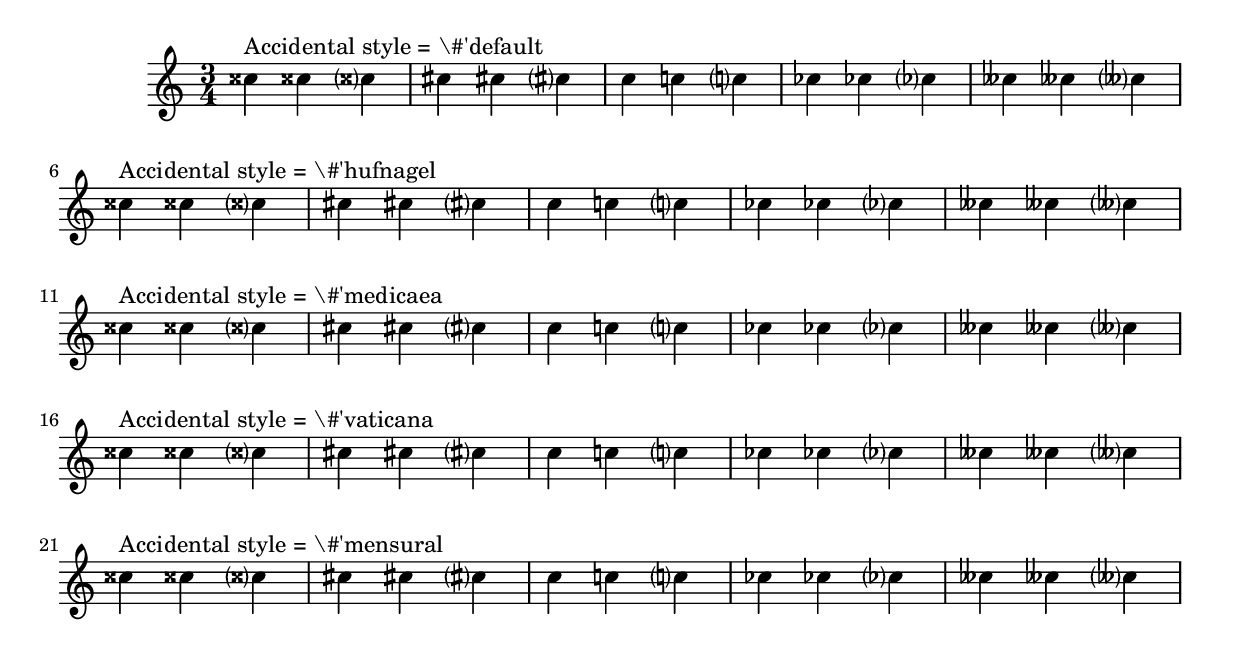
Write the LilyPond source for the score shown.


\header {
texidoc = "@cindex Ancient Accidentals
Accidentals are available in different ancient styles, which all
are collected here.
"
}

\version "2.3.8"

\score { 
  \context Voice \relative c {
    \time 3/4
	\override Staff.Accidental  #'style = #'default
	cisis''^"Accidental style = \#'default" cisis! cisis? |
	cis cis! cis? | 
	c c! c? |
	ces ces! ces? |
	ceses ceses! ceses? |
	\break
	
	\override Staff.Accidental  #'style = #'hufnagel
	cisis^"Accidental style = \#'hufnagel" cisis! cisis? |
	cis cis! cis? | 
	c c! c? |
	ces ces! ces? |
	ceses ceses! ceses? |
	\break
	
	\override Staff.Accidental  #'style = #'medicaea
	cisis^"Accidental style = \#'medicaea" cisis! cisis? |
	cis cis! cis? | 
	c c! c? |
	ces ces! ces? |
	ceses ceses! ceses? |
	\break
	
	\override Staff.Accidental  #'style = #'vaticana
	cisis^"Accidental style = \#'vaticana" cisis! cisis? |
	cis cis! cis? | 
	c c! c? |
	ces ces! ces? |
	ceses ceses! ceses? |
	\break
	
	\override Staff.Accidental  #'style = #'mensural
	cisis^"Accidental style = \#'mensural" cisis! cisis? |
	cis cis! cis? | 
	c c! c? |
	ces ces! ces? |
	ceses ceses! ceses? |
	
  }
}

